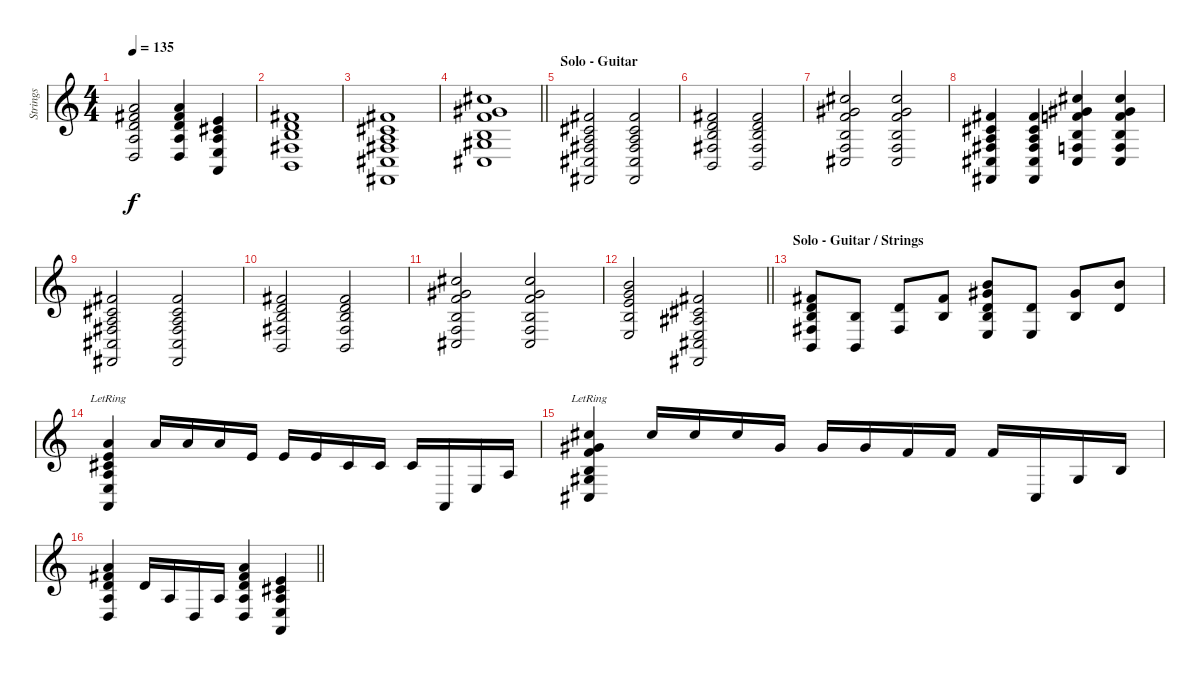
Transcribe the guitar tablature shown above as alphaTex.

\track ("Strings" "Strings") {instrument stringensemble1}
\staff {score}
\tuning (E4 B3 G3 D3 A2 E2) {hide}
\ts (4 4)
\tempo 135
\clef g2
\ks c
(5.1 7.2 7.3 7.4 5.5).2{dy f} (5.1 7.2 7.3 7.4 5.5).4 (0.1 2.2 2.3 2.4 0.5).4 |
(7.2 7.3 9.4 9.5 7.6).1 |
(2.1 2.2 2.3 4.4 4.5 2.6).1 |
\barLineRight lightlight
(9.1 9.2 10.3 9.4 11.5 9.6).1 |
\section ("" "Solo - Guitar")
(2.1 2.2 2.3 4.4 4.5 2.6).2 (2.1 2.2 2.3 4.4 4.5 2.6).2 |
(2.1 3.2 4.3 4.4 2.5).2 (2.1 3.2 4.3 4.4 2.5).2 |
(9.1 9.2 10.3 9.4 8.5 9.6).2 (9.1 9.2 10.3 9.4 8.5 9.6).2 |
(2.1 2.2 2.3 4.4 4.5 2.6).4 (2.1 2.2 2.3 4.4 4.5 2.6).4 (9.1 9.2 10.3 9.4 8.5 9.6).4 (9.1 9.2 10.3 9.4 8.5 9.6).4 |
(2.1 2.2 2.3 4.4 4.5 2.6).2 (2.1 2.2 2.3 4.4 4.5 2.6).2 |
(2.1 3.2 4.3 4.4 2.5).2 (2.1 3.2 4.3 4.4 2.5).2 |
(9.1 9.2 10.3 9.4 8.5 9.6).2 (9.1 9.2 10.3 9.4 8.5 9.6).2 |
\barLineRight lightlight
(7.1 8.2 9.3 9.4 7.5).2 (2.1 2.2 3.3 2.4 4.5 2.6).2 |
\section ("" "Solo - Guitar / Strings")
(2.1 3.2 4.3 4.4 2.5).8 (4.3 2.5).8 (3.2 4.4).8 (2.1 4.3).8 (7.1 9.2 7.3 9.4 7.5).8 (7.3 7.5).8 (9.2 9.4).8 (7.1 7.3).8 |
(5.1 5.2 6.3 7.4{lr} 7.5{lr} 5.6{lr}).4 5.1.16 5.1.16 5.1.16 5.2.16 5.2.16 5.2.16 6.3.16 6.3.16 6.3.16 5.6.16 7.5.16 7.4.16 |
(9.1 9.2 10.3 9.4{lr} 11.5{lr} 9.6{lr}).4 9.1.16 9.1.16 9.1.16 9.2.16 9.2.16 9.2.16 10.3.16 10.3.16 10.3.16 9.6.16 11.5.16 9.4.16 |
\barLineRight lightlight
(5.1 7.2 7.3 7.4 5.5).4 7.3.16 7.4.16 5.5.16 7.4.16 (5.1 7.2 7.3 7.4 5.5).4 (0.1 2.2 2.3 2.4 0.5).4
